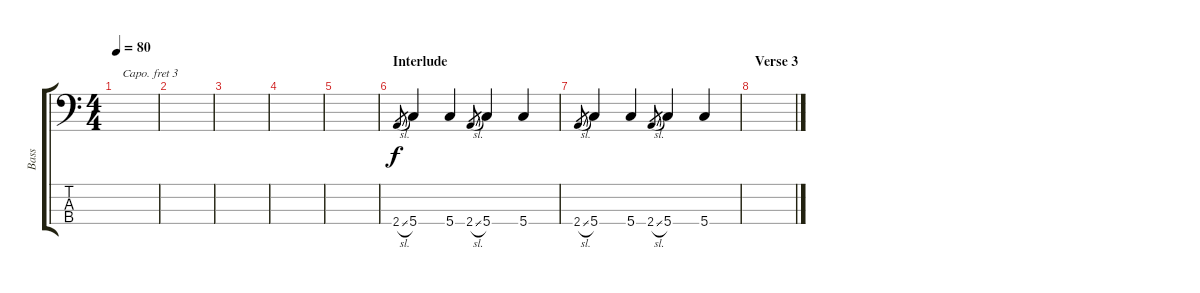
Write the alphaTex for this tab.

\track ("Bass" "Bass") {instrument acousticguitarnylon}
\staff {score tabs}
\capo 3
\tuning (G2 D2 A1 E1) {hide}
\ts (4 4)
\tempo 80
\clef f4
\ks c
|
|
|
|
|
\section ("" "Interlude")
2.4{sl}.8{gr} 5.4.4 5.4.4 2.4{sl}.8{gr} 5.4.4 5.4.4 |
2.4{sl}.8{gr} 5.4.4 5.4.4 2.4{sl}.8{gr} 5.4.4 5.4.4 |
\section ("" "Verse 3")
